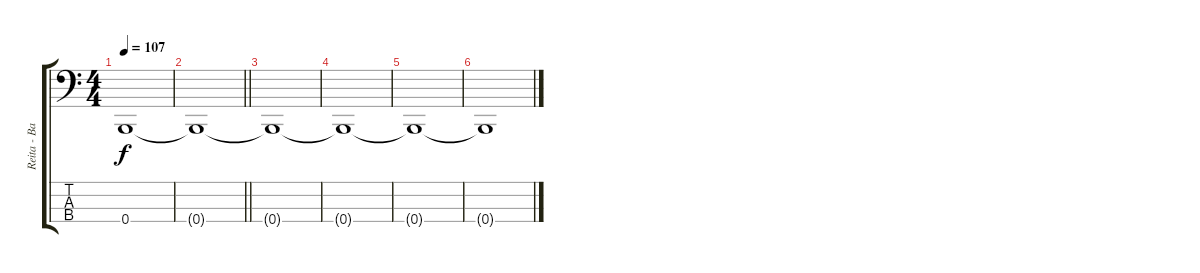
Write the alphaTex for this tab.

\track ("Reita - Bass" "Reita - Ba") {instrument electricbasspick}
\staff {score tabs}
\tuning (C2 G1 D1 B0) {hide}
\ts (4 4)
\tempo 107
\clef f4
\ks c
0.4{t}.1{dy f} |
\barLineRight lightlight
0.4{t}.1 |
0.4{t}.1 |
0.4{t}.1 |
0.4{t}.1 |
0.4{t}.1
